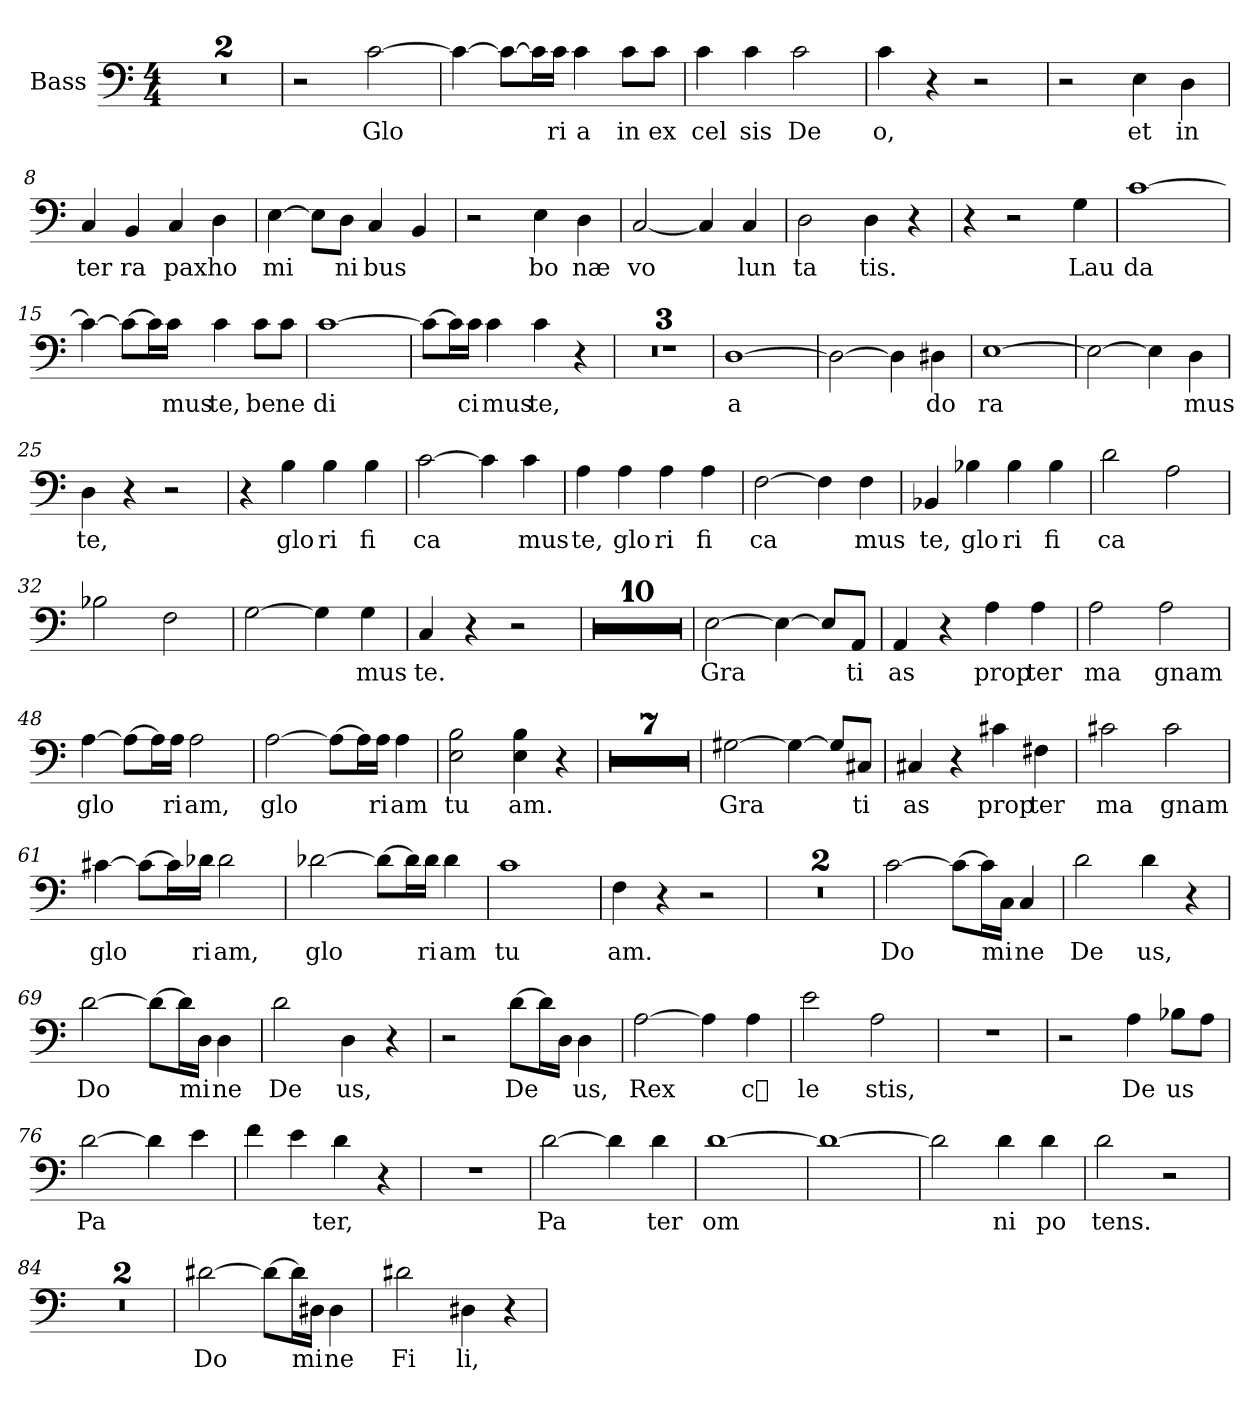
**kern	**text
*part1	*part1
*staff1	*staff1
*I"Bass	*
*I'B.	*
*clefF4	*
*k[]	*
*C:	*
*M4/4	*
=1	=1
1r	.
=2	=2
1r	.
=3	=3
2r	.
[2c\	Glo
=4	=4
4c\_	.
8c\L_	.
16c\L]	.
16c\JJ	ri
4c\	a
8c\L	in
8c\J	ex
=5	=5
4c\	cel
4c\	sis
2c\	De
=6	=6
4c\	o,
4r	.
2r	.
=7	=7
2r	.
4E\	et
4D\	in
=8	=8
4C/	ter
4BB/	ra
4C/	pax
4D\	ho
!!LO:LB:g=z
=9	=9
[4E\	mi
8E\L]	.
8D\J	ni
4C/	bus
4BB/	.
=10	=10
2r	.
4E\	bo
4D\	næ
=11	=11
[2C/	vo
4C/]	.
4C/	lun
=12	=12
2D\	ta
4D\	tis.
4r	.
=13	=13
4r	.
2r	.
4G\	Lau
=14	=14
[1c	da
=15	=15
4c\_	.
8c\L_	.
16c\L]	.
16c\JJ	mus
4c\	te,
8c\L	be
8c\J	ne
!!LO:LB:g=z
=16	=16
[1c	di
=17	=17
8c\L_	.
16c\L]	.
16c\JJ	ci
4c\	mus
4c\	te,
4r	.
=18	=18
1r	.
=19	=19
1r	.
=20	=20
1r	.
=21	=21
[1D	a
=22	=22
2D\_	.
4D\]	.
4D#X\	do
=23	=23
[1E	ra
=24	=24
2E\_	.
4E\]	.
4D\	mus
=25	=25
4D\	te,
4r	.
2r	.
=26	=26
4r	.
4B\	glo
4B\	ri
4B\	fi
!!LO:LB:g=z
=27	=27
[2c\	ca
4c\]	.
4c\	mus
=28	=28
4A\	te,
4A\	glo
4A\	ri
4A\	fi
=29	=29
[2F\	ca
4F\]	.
4F\	mus
=30	=30
4BB-X/	te,
4B-X\	glo
4B-\	ri
4B-\	fi
=31	=31
2d\	ca
2A\	.
=32	=32
2B-X\	.
2F\	.
=33	=33
[2G\	.
4G\]	.
4G\	mus
=34	=34
4C/	te.
4r	.
2r	.
=35	=35
1r	.
!!LO:LB:g=z
=36	=36
1r	.
=37	=37
1r	.
=38	=38
1r	.
=39	=39
1r	.
=40	=40
1r	.
=41	=41
1r	.
=42	=42
1r	.
=43	=43
1r	.
=44	=44
1r	.
=45	=45
[2E\	Gra
4E\_	.
8E/L]	.
8AA/J	ti
=46	=46
4AA/	as
4r	.
4A\	prop
4A\	ter
=47	=47
2A\	ma
2A\	gnam
!!LO:LB:g=z
=48	=48
[4A\	glo
8A\L_	.
16A\L]	.
16A\JJ	ri
2A\	am,
=49	=49
[2A\	glo
8A\L_	.
16A\L]	.
16A\JJ	ri
4A\	am
=50	=50
2E\ 2B\	tu
4E\ 4B\	am.
4r	.
=51	=51
1r	.
=52	=52
1r	.
=53	=53
1r	.
=54	=54
1r	.
=55	=55
1r	.
=56	=56
1r	.
=57	=57
1r	.
=58	=58
[2G#X\	Gra
4G#\_	.
8G#/L]	.
8C#X/J	ti
!!LO:LB:g=z
=59	=59
4C#X/	as
4r	.
4c#X\	prop
4F#X\	ter
=60	=60
2c#X\	ma
2c#\	gnam
=61	=61
[4c#X\	glo
8c#\L_	.
16c#\L]	.
16d-X\JJ	ri
2d-\	am,
=62	=62
[2d-X\	glo
8d-\L_	.
16d-\L]	.
16d-\JJ	ri
4d-\	am
=63	=63
1c	tu
=64	=64
4F\	am.
4r	.
2r	.
=65	=65
1r	.
=66	=66
1r	.
!!LO:LB:g=z
=67	=67
[2c\	Do
8c\L_	.
16c\L]	.
16C\JJ	mi
4C/	ne
=68	=68
2d\	De
4d\	us,
4r	.
=69	=69
[2d\	Do
8d\L_	.
16d\L]	.
16D\JJ	mi
4D\	ne
=70	=70
2d\	De
4D\	us,
4r	.
=71	=71
2r	.
[8d\L	De
16d\L]	.
16D\JJ	.
4D\	us,
=72	=72
[2A\	Rex
4A\]	.
4A\	c
!!LO:PB:g=z
=73	=73
2e\	le
2A\	stis,
=74	=74
1r	.
=75	=75
2r	.
4A\	De
8B-X\L	us
8A\J	.
=76	=76
[2d\	Pa
4d\]	.
4e\	.
=77	=77
4f\	.
4e\	.
4d\	ter,
4r	.
=78	=78
1r	.
=79	=79
[2d\	Pa
4d\]	.
4d\	ter
=80	=80
[1d	om
=81	=81
1d_	.
=82	=82
2d\]	.
4d\	ni
4d\	po
!!LO:LB:g=z
=83	=83
2d\	tens.
2r	.
=84	=84
1r	.
=85	=85
1r	.
=86	=86
[2d#X\	Do
8d#\L_	.
16d#\L]	.
16D#X\JJ	mi
4D#\	ne
=87	=87
2d#X\	Fi
4D#X\	li,
4r	.
=	=
*-	*-
